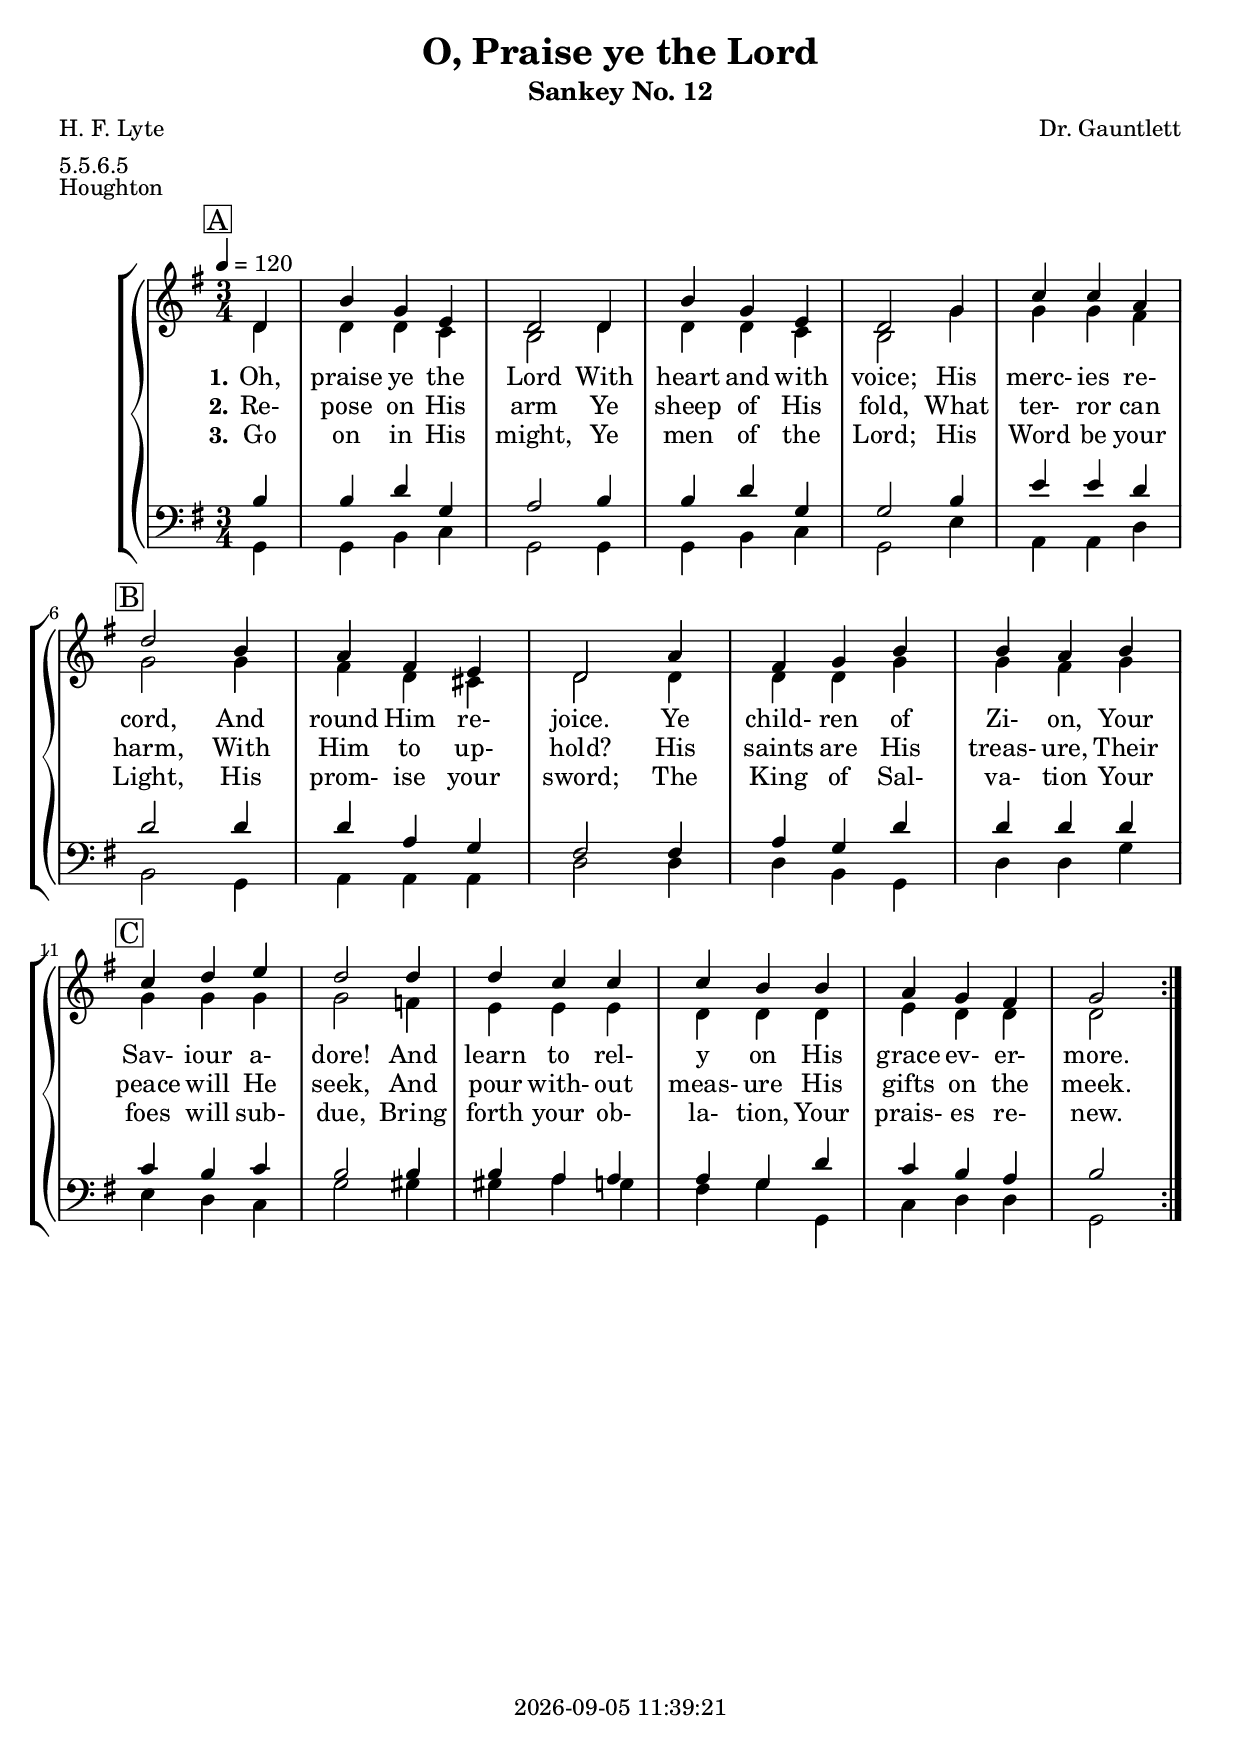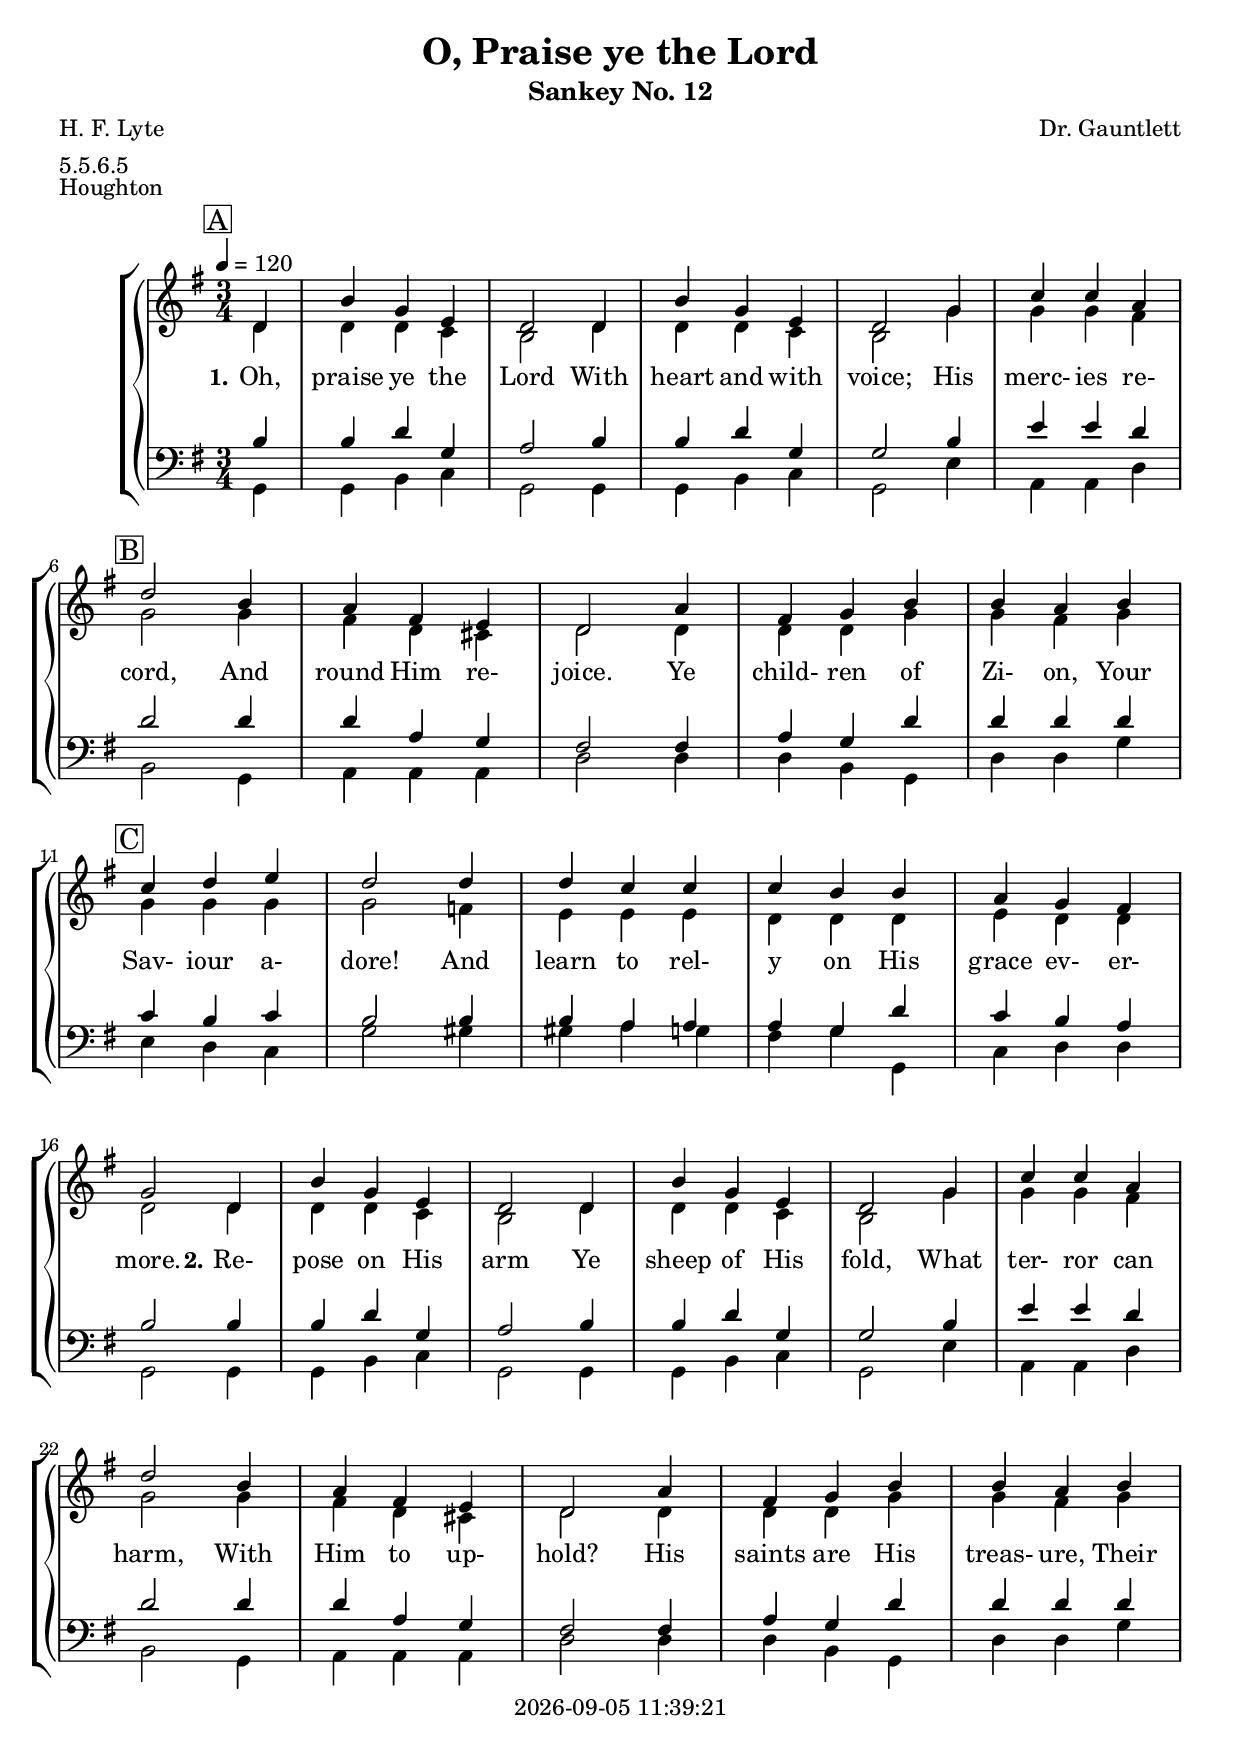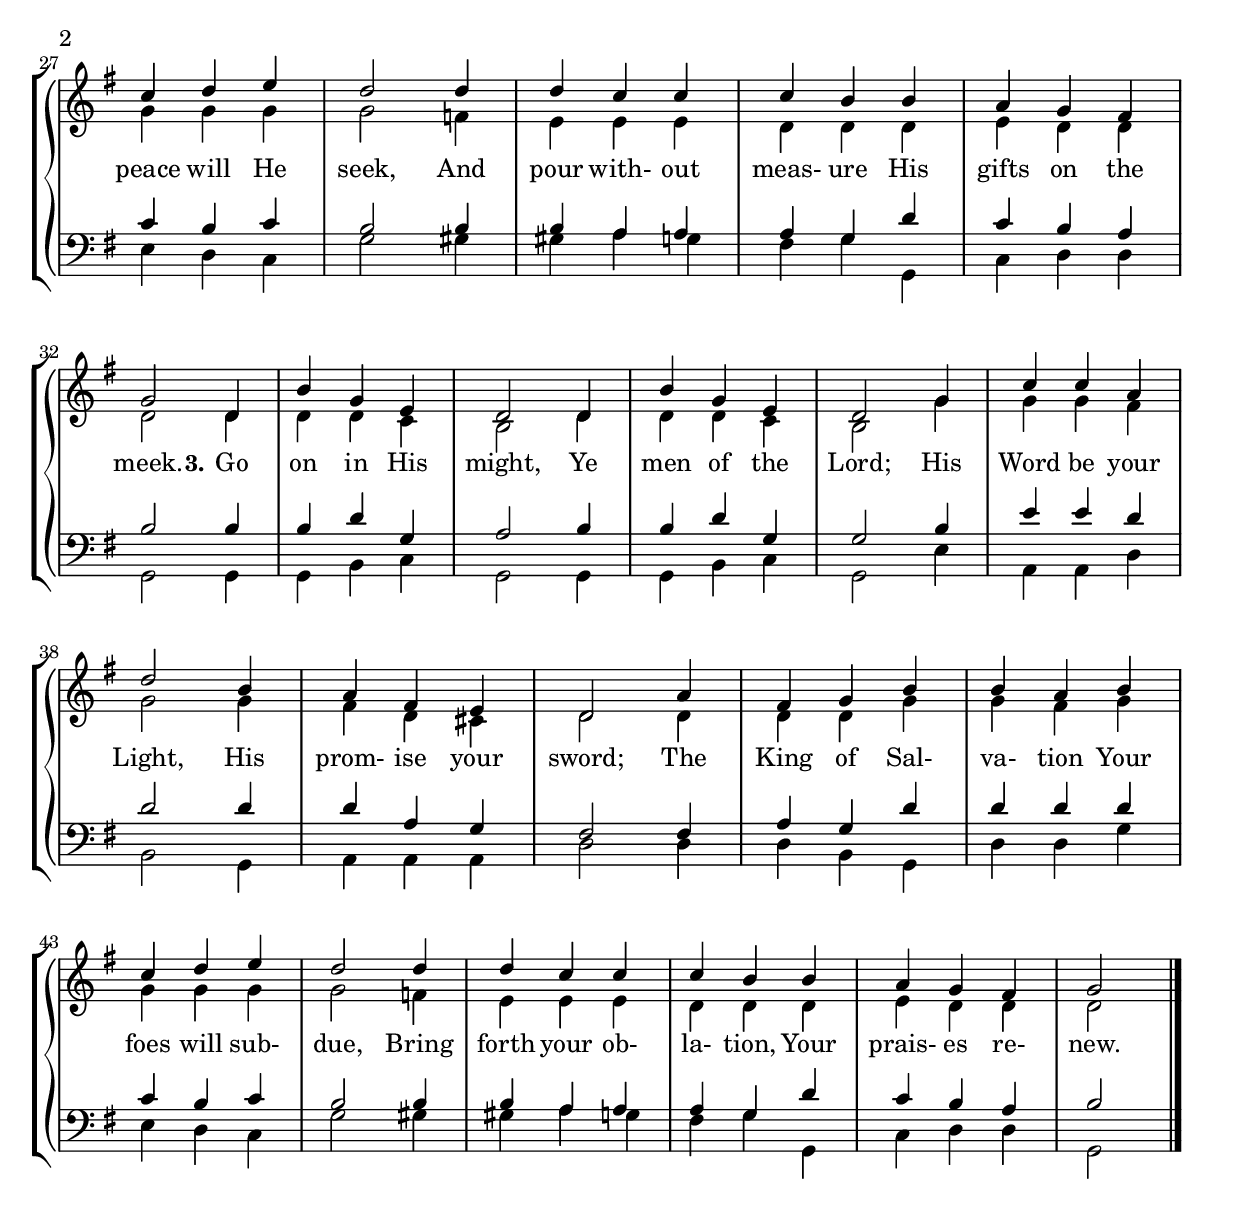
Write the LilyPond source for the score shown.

\version "2.20.2"

\include "articulate.ly"

today = #(strftime "%Y-%m-%d %H:%M:%S" (localtime (current-time)))

\header {
% centered at top
%  dedication  = "dedication"
  title       = "O, Praise ye the Lord"
  subtitle    = "Sankey No. 12"
%  instrument  = "instrument"
  
% arrangement of following lines:
%
%  poet    composer
%  meter   arranger
%  piece       opus

  composer    = "Dr. Gauntlett"
%  arranger    = "arranger"
%  opus        = "opus"

  poet        = "H. F. Lyte"
  meter       = "5.5.6.5"
  piece       = "Houghton"

% centered at bottom
% tagline     = "tagline" % default lilypond version
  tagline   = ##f
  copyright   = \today
}

% #(set-global-staff-size 16)

global = {
  \key g \major
  \time 3/4
  \tempo 4=120
  \partial 4
}

RehearsalTrack = {
% \set Score.currentBarNumber = #5
% \mark \markup { \circle "1a" }
  \mark \markup { \box "A" } s4 s2.*5
  \mark \markup { \box "B" } s2.*5
  \mark \markup { \box "C" } s2.*5 s2
}

TempoTrack = {
}

soprano = \relative c' {
  \global
  \repeat volta 3 {
    d4
    b'4 g e
    d2 d4
    b'4 g e
    d2 g4
    c4 c a \break
    d2 b4
    a4 fis e
    d2 a'4
    fis4 g b
    b4 a b \break
    c4 d e
    d2 d4
    d4 c c
    c4 b b
    a4 g fis
    g2
  }
}

dynamicsWomen = {
  \override DynamicTextSpanner.style = #'none
}

alto = \relative c' {
  \global
  \repeat volta 3 {
    d4
    d4 d c
    b2 d4
    d4 d c
    b2 g'4
    g4 g fis
    g2 g4
    fis4 d cis
    d2 d4
    d4 d g
    g4 fis g
    g4 g g g2 f4
    e4 e e
    d4 d d
    e4 d d
    d2
  }
}

tenor = \relative c' {
  \global
  \repeat volta 3 {
    b4
    b4 d g,
    a2 b4
    b4 d g,
    g2 b4
    e4 e d \break
    d2 d4 % B
    d4 a g
    fis2 fis4
    a4 g d'
    d4 d d \break
    c4 b c
    b2 b4
    b4 a a
    a4 g d'
    c4 b a
    b2
  }
}

dynamicsMen = {
  \override DynamicTextSpanner.style = #'none
}

bass= \relative c {
  \global
  \repeat volta 3 {
    g4
    g4 b c
    g2 g4
    g4 b c
    g2 e'4
    a,4 a d
    b2 g4
    a4 a a
    d2 d4
    d4 b g
    d'4 d g
    e4 d c
    g'2 gis4
    gis4 a g
    fis4 g g,
    c4 d d
    g,2
  }
}

wordsOne = \lyricmode {
  \set stanza = "1."
  Oh, praise ye the Lord
  With heart and with voice;
  His merc- ies re- cord,
  And round Him re- joice.
  Ye child- ren of Zi- on,
  Your Sav- iour a- dore!
  And learn to rel- y on
  His grace ev- er- more.
}
  
wordsTwo = \lyricmode {
  \set stanza = "2."
  Re- pose on His arm
  Ye sheep of His fold,
  What ter- ror can harm,
  With Him to up- hold?
  His saints are His treas- ure,
  Their peace will He seek,
  And pour with- out meas- ure
  His gifts on the meek.
}
  
wordsThree = \lyricmode {
  \set stanza = "3."
  Go on in His might,
  Ye men of the Lord;
  His Word be your Light,
  His prom- ise your sword;
  The King of Sal- va- tion
  Your foes will sub- due,
  Bring forth your ob- la- tion,
  Your prais- es re- new.
}
  
wordsMidi = \lyricmode {
  \set stanza = "1."
  "\nOh, " "praise " "ye " "the " "Lord "
  "\nWith " "heart " "and " "with " "voice; "
  "\nHis " merc "ies " re "cord, "
  "\nAnd " "round " "Him " re "joice. "
  "\nYe " child "ren " "of " Zi "on, "
  "\nYour " Sav "iour " a "dore! "
  "\nAnd " "learn " "to " rel "y " "on "
  "\nHis " "grace " ev er "more. "

  \set stanza = "2."
  "\nRe" "pose " "on " "His " "arm "
  "\nYe " "sheep " "of " "His " "fold, "
  "\nWhat " ter "ror " "can " "harm, "
  "\nWith " "Him " "to " up "hold? "
  "\nHis " "saints " "are " "His " treas "ure, "
  "\nTheir " "peace " "will " "He " "seek, "
  "\nAnd " "pour " with "out " meas "ure "
  "\nHis " "gifts " "on " "the " "meek. "

  \set stanza = "3."
  "\nGo " "on " "in " "His " "might, "
  "\nYe " "men " "of " "the " "Lord; "
  "\nHis " "Word " "be " "your " "Light, "
  "\nHis " prom "ise " "your " "sword; "
  "\nThe " "King " "of " Sal va "tion "
  "\nYour " "foes " "will " sub "due, "
  "\nBring " "forth " "your " ob la "tion, "
  "\nYour " prais "es " re "new. "
}
  
\book {
  \bookOutputSuffix "repeat"
  \score {
%    \unfoldRepeats
%    \articulate
%    <<
    \context GrandStaff <<
      <<
        \new ChoirStaff <<
                                  % Joint soprano/alto staff
          \new Dynamics \dynamicsWomen
          \new Staff <<
            \new Voice \RehearsalTrack
%            \new Voice \TempoTrack
            \new Voice = "soprano" { \voiceOne \soprano }
            \new Voice = "alto"    { \voiceTwo \alto    }
            \new Lyrics \lyricsto "soprano" \wordsOne
            \new Lyrics \lyricsto "soprano" \wordsTwo
            \new Lyrics \lyricsto "soprano" \wordsThree
          >>
                                  % Joint tenor/bass staff
          \new Dynamics \dynamicsMen
          \new Staff <<
            \clef "bass"
            \new Voice = "tenor" { \voiceOne \tenor }
            \new Voice = "bass"  { \voiceTwo \bass  }
          >>
        >>
%        >>
      >>
    >>
    \layout {
      indent = 1.5\cm
      \context {
        \Staff \RemoveAllEmptyStaves
      }
    }
  }
}
  
\book {
  \bookOutputSuffix "single"
  \score {
    \unfoldRepeats
%    \articulate
    <<
    \context GrandStaff <<
      <<
        \new ChoirStaff <<
                                  % Joint soprano/alto staff
          \new Dynamics \dynamicsWomen
          \new Staff <<
            \new Voice \RehearsalTrack
%            \new Voice \TempoTrack
            \new Voice = "soprano" { \voiceOne \soprano  \bar "|." }
            \new Voice = "alto"    { \voiceTwo \alto    }
            \new Lyrics \lyricsto "soprano" { \wordsOne
                                              \wordsTwo
                                              \wordsThree
                                            }
          >>
                                  % Joint tenor/bass staff
          \new Dynamics \dynamicsMen
          \new Staff <<
            \clef "bass"
            \new Voice = "tenor" { \voiceOne \tenor }
            \new Voice = "bass"  { \voiceTwo \bass  }
          >>
        >>
        >>
      >>
    >>
    \layout {
      indent = 1.5\cm
      \context {
        \Staff \RemoveAllEmptyStaves
      }
    }
  }
}
  
\book {
  \bookOutputSuffix "midi"
  \score {
    \unfoldRepeats
%    \articulate
    <<
    \context GrandStaff <<
      <<
        \new ChoirStaff <<
                                  % Joint soprano/alto staff
          \new Dynamics \dynamicsWomen
          \new Staff <<
            \new Voice \RehearsalTrack
%            \new Voice \TempoTrack
            \new Voice = "soprano" { \voiceOne \soprano }
            \new Voice = "alto"    { \voiceTwo \alto    }
            \new Lyrics \lyricsto "soprano" \wordsMidi
          >>
                                  % Joint tenor/bass staff
          \new Dynamics \dynamicsMen
          \new Staff <<
            \clef "bass"
            \new Voice = "tenor" { \voiceOne \tenor }
            \new Voice = "bass"  { \voiceTwo \bass  }
          >>
        >>
        >>
      >>
    >>
    \midi {}
  }
}
